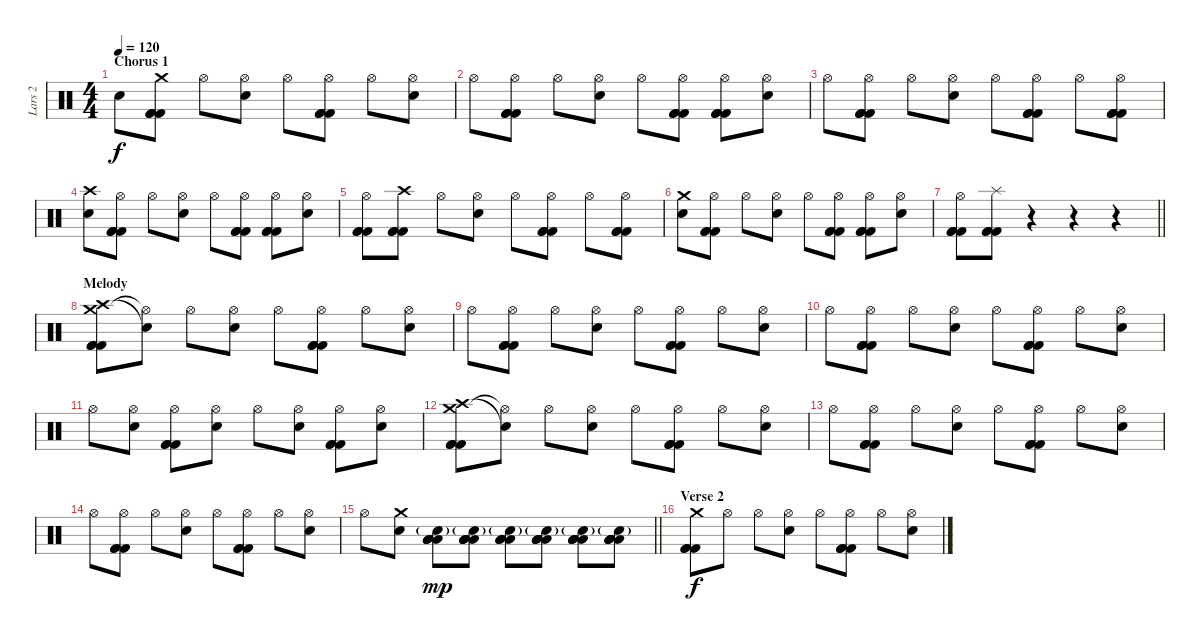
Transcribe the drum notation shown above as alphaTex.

\track ("Lars 2" "Lars 2") {instrument percussion}
\staff {score}
\articulation defaults
\ts (4 4)
\section ("" "Chorus 1")
\tempo 120
\clef neutral
\ks c "Snare (hit)"{t}.8{dy f}
("Crash medium (hit)" "Kick (hit) 2" "Kick (hit) 2" "Kick (hit) 2").8 "Hi-Hat (open)".8 ("Hi-Hat (open)" "Electric Snare (hit)").8 "Hi-Hat (open)".8 ("Hi-Hat (open)" "Kick (hit) 2" "Kick (hit) 2" "Kick (hit) 2").8 "Hi-Hat (open)".8 ("Hi-Hat (open)" "Electric Snare (hit)").8 |
"Hi-Hat (open)".8 ("Hi-Hat (open)" "Kick (hit) 2" "Kick (hit) 2" "Kick (hit) 2").8 "Hi-Hat (open)".8 ("Hi-Hat (open)" "Electric Snare (hit)").8 "Hi-Hat (open)".8 ("Hi-Hat (open)" "Kick (hit) 2" "Kick (hit) 2" "Kick (hit) 2").8 ("Hi-Hat (open)" "Kick (hit) 2" "Kick (hit) 2" "Kick (hit) 2").8 ("Hi-Hat (open)" "Electric Snare (hit)").8 |
"Hi-Hat (open)".8 ("Hi-Hat (open)" "Kick (hit) 2" "Kick (hit) 2" "Kick (hit) 2").8 "Hi-Hat (open)".8 ("Hi-Hat (open)" "Electric Snare (hit)").8 "Hi-Hat (open)".8 ("Hi-Hat (open)" "Kick (hit) 2" "Kick (hit) 2" "Kick (hit) 2").8 "Hi-Hat (open)".8 ("Hi-Hat (open)" "Kick (hit) 2" "Kick (hit) 2" "Kick (hit) 2").8 |
("Crash high (hit)" "Electric Snare (hit)").8 ("Hi-Hat (open)" "Kick (hit) 2" "Kick (hit) 2" "Kick (hit) 2").8 "Hi-Hat (open)".8 ("Hi-Hat (open)" "Electric Snare (hit)").8 "Hi-Hat (open)".8 ("Hi-Hat (open)" "Kick (hit) 2" "Kick (hit) 2" "Kick (hit) 2").8 ("Hi-Hat (open)" "Kick (hit) 2" "Kick (hit) 2" "Kick (hit) 2").8 ("Hi-Hat (open)" "Electric Snare (hit)").8 |
("Hi-Hat (open)" "Kick (hit) 2" "Kick (hit) 2" "Kick (hit) 2").8 ("Crash high (hit)" "Kick (hit) 2" "Kick (hit) 2" "Kick (hit) 2").8 "Hi-Hat (open)".8 ("Hi-Hat (open)" "Electric Snare (hit)").8 "Hi-Hat (open)".8 ("Hi-Hat (open)" "Kick (hit) 2" "Kick (hit) 2" "Kick (hit) 2").8 "Hi-Hat (open)".8 ("Hi-Hat (open)" "Kick (hit) 2" "Kick (hit) 2" "Kick (hit) 2").8 |
("Crash medium (hit)" "Electric Snare (hit)").8 ("Hi-Hat (open)" "Kick (hit) 2" "Kick (hit) 2" "Kick (hit) 2").8 "Hi-Hat (open)".8 ("Hi-Hat (open)" "Electric Snare (hit)").8 "Hi-Hat (open)".8 ("Hi-Hat (open)" "Kick (hit) 2" "Kick (hit) 2" "Kick (hit) 2").8 ("Hi-Hat (open)" "Kick (hit) 2" "Kick (hit) 2" "Kick (hit) 2").8 ("Hi-Hat (open)" "Electric Snare (hit)").8 |
\barLineRight lightlight
("Hi-Hat (open)" "Kick (hit) 2" "Kick (hit) 2" "Kick (hit) 2").8 ("Splash (hit)" "Kick (hit) 2" "Kick (hit) 2" "Kick (hit) 2").8 r.4 r.4 r.4 |
\section ("" "Melody")
("Crash medium (hit)" "Crash high (hit)" "Kick (hit) 2" "Kick (hit) 2" "Kick (hit) 2").8 ("Hi-Hat (open)"{t} "Snare (hit)"{t}).8 "Hi-Hat (open)".8 ("Hi-Hat (open)" "Electric Snare (hit)").8 "Hi-Hat (open)".8 ("Hi-Hat (open)" "Kick (hit) 2" "Kick (hit) 2" "Kick (hit) 2").8 "Hi-Hat (open)".8 ("Hi-Hat (open)" "Electric Snare (hit)").8 |
"Hi-Hat (open)".8 ("Hi-Hat (open)" "Kick (hit) 2" "Kick (hit) 2" "Kick (hit) 2").8 "Hi-Hat (open)".8 ("Hi-Hat (open)" "Electric Snare (hit)").8 "Hi-Hat (open)".8 ("Hi-Hat (open)" "Kick (hit) 2" "Kick (hit) 2" "Kick (hit) 2").8 "Hi-Hat (open)".8 ("Hi-Hat (open)" "Electric Snare (hit)").8 |
"Hi-Hat (open)".8 ("Hi-Hat (open)" "Kick (hit) 2" "Kick (hit) 2" "Kick (hit) 2").8 "Hi-Hat (open)".8 ("Hi-Hat (open)" "Electric Snare (hit)").8 "Hi-Hat (open)".8 ("Hi-Hat (open)" "Kick (hit) 2" "Kick (hit) 2" "Kick (hit) 2").8 "Hi-Hat (open)".8 ("Hi-Hat (open)" "Electric Snare (hit)").8 |
"Hi-Hat (open)".8 ("Hi-Hat (open)" "Electric Snare (hit)").8 ("Hi-Hat (open)" "Kick (hit) 2" "Kick (hit) 2" "Kick (hit) 2").8 ("Hi-Hat (open)" "Electric Snare (hit)").8 "Hi-Hat (open)".8 ("Hi-Hat (open)" "Electric Snare (hit)").8 ("Hi-Hat (open)" "Kick (hit) 2" "Kick (hit) 2" "Kick (hit) 2").8 ("Hi-Hat (open)" "Electric Snare (hit)").8 |
("Crash medium (hit)" "Crash high (hit)" "Kick (hit) 2" "Kick (hit) 2" "Kick (hit) 2").8 ("Hi-Hat (open)"{t} "Snare (hit)"{t}).8 "Hi-Hat (open)".8 ("Hi-Hat (open)" "Electric Snare (hit)").8 "Hi-Hat (open)".8 ("Hi-Hat (open)" "Kick (hit) 2" "Kick (hit) 2" "Kick (hit) 2").8 "Hi-Hat (open)".8 ("Hi-Hat (open)" "Electric Snare (hit)").8 |
"Hi-Hat (open)".8 ("Hi-Hat (open)" "Kick (hit) 2" "Kick (hit) 2" "Kick (hit) 2").8 "Hi-Hat (open)".8 ("Hi-Hat (open)" "Electric Snare (hit)").8 "Hi-Hat (open)".8 ("Hi-Hat (open)" "Kick (hit) 2" "Kick (hit) 2" "Kick (hit) 2").8 "Hi-Hat (open)".8 ("Hi-Hat (open)" "Electric Snare (hit)").8 |
"Hi-Hat (open)".8 ("Hi-Hat (open)" "Kick (hit) 2" "Kick (hit) 2" "Kick (hit) 2").8 "Hi-Hat (open)".8 ("Hi-Hat (open)" "Electric Snare (hit)").8 "Hi-Hat (open)".8 ("Hi-Hat (open)" "Kick (hit) 2" "Kick (hit) 2" "Kick (hit) 2").8 "Hi-Hat (open)".8 ("Hi-Hat (open)" "Electric Snare (hit)").8 |
\barLineRight lightlight "Hi-Hat (open)".8
("Crash medium (hit)" "Electric Snare (hit)").8 ("Low Floor Tom (hit)" "Low Floor Tom (hit)" "Low Floor Tom (hit)" "Low Floor Tom (hit)" "Electric Snare (hit)"{g}).8{dy mp} ("Low Floor Tom (hit)" "Low Floor Tom (hit)" "Low Floor Tom (hit)" "Low Floor Tom (hit)" "Electric Snare (hit)"{g}).8 ("Low Floor Tom (hit)" "Low Floor Tom (hit)" "Low Floor Tom (hit)" "Low Floor Tom (hit)" "Electric Snare (hit)"{g}).8 ("Low Floor Tom (hit)" "Low Floor Tom (hit)" "Low Floor Tom (hit)" "Low Floor Tom (hit)" "Electric Snare (hit)"{g}).8 ("Low Floor Tom (hit)" "Low Floor Tom (hit)" "Low Floor Tom (hit)" "Low Floor Tom (hit)" "Electric Snare (hit)"{g}).8 ("Low Floor Tom (hit)" "Low Floor Tom (hit)" "Low Floor Tom (hit)" "Low Floor Tom (hit)" "Electric Snare (hit)"{g}).8 |
\section ("" "Verse 2")
("Crash medium (hit)" "Kick (hit) 2" "Kick (hit) 2" "Kick (hit) 2").8{dy f} "Hi-Hat (open)".8 "Hi-Hat (open)".8 ("Hi-Hat (open)" "Electric Snare (hit)").8 "Hi-Hat (open)".8 ("Hi-Hat (open)" "Kick (hit) 2" "Kick (hit) 2" "Kick (hit) 2").8 "Hi-Hat (open)".8 ("Hi-Hat (open)" "Electric Snare (hit)").8
